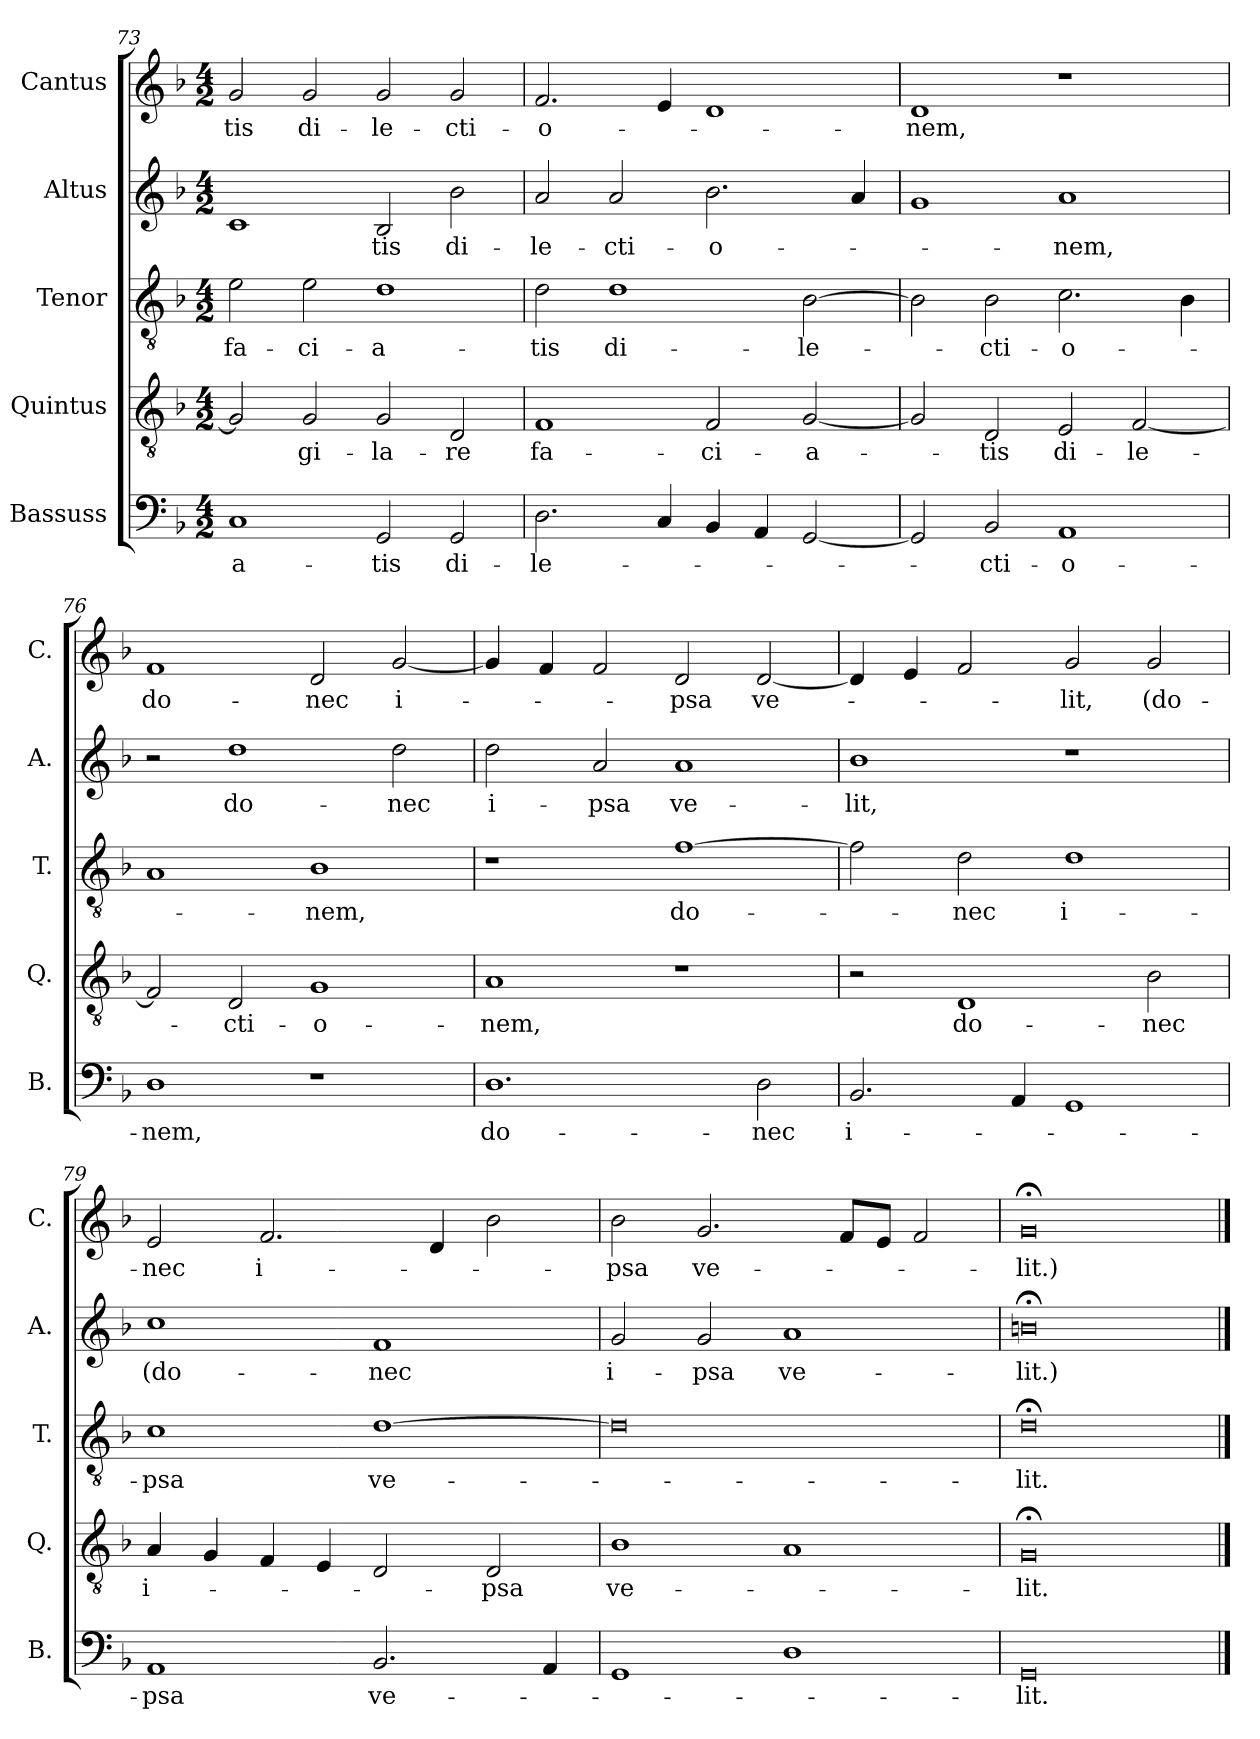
**kern	**text	**kern	**text	**kern	**text	**kern	**text	**kern	**text
*part5	*part5	*part4	*part4	*part3	*part3	*part2	*part2	*part1	*part1
*staff5	*staff5	*staff4	*staff4	*staff3	*staff3	*staff2	*staff2	*staff1	*staff1
*I"Bassuss	*	*I"Quintus	*	*I"Tenor	*	*I"Altus	*	*I"Cantus	*
*I'B.	*	*I'Q.	*	*I'T.	*	*I'A.	*	*I'C.	*
*clefF4	*	*clefGv2	*	*clefGv2	*	*clefG2	*	*clefG2	*
*k[b-]	*	*k[b-]	*	*k[b-]	*	*k[b-]	*	*k[b-]	*
*F:	*	*F:	*	*F:	*	*F:	*	*F:	*
*M4/2	*	*M4/2	*	*M4/2	*	*M4/2	*	*M4/2	*
=73	=73	=73	=73	=73	=73	=73	=73	=73	=73
1C	a-	2G/]	.	2e\	fa-	1c	.	2g/	-tis
.	.	2G/	gi­-	2e\	ci­-	.	.	2g/	di-
2GG/	tis	2G/	la­-	1d	a­-	2B-/	tis	2g/	le-
2GG/	di-	2D/	re	.	.	2b-\	di-	2g/	cti­-
=74	=74	=74	=74	=74	=74	=74	=74	=74	=74
2.D\	le­-	1F	fa-	2d\	tis	2a/	le­-	2.f/	o-
.	.	.	.	1d	di-	2a/	cti­-	.	.
4C/	.	.	.	.	.	.	.	4e/	.
4BB-/	.	2F/	ci-	.	.	2.b-\	o-	1d	.
4AA/	.	.	.	.	.	.	.	.	.
[2GG/	.	[2G/	a-	[2B-\	le­-	.	.	.	.
.	.	.	.	.	.	4a/	.	.	.
=75	=75	=75	=75	=75	=75	=75	=75	=75	=75
2GG/]	.	2G/]	.	2B-\]	.	1g	.	1d	nem,
2BB-/	cti­-	2D/	tis	2B-\	cti­-	.	.	.	.
1AA	o-	2E/	di-	2.c\	o-	1a	nem,	1r	.
.	.	[2F/	le­-	.	.	.	.	.	.
.	.	.	.	4B-\	.	.	.	.	.
=76	=76	=76	=76	=76	=76	=76	=76	=76	=76
1D	nem,	2F/]	.	1A	.	2r	.	1f	do-
.	.	2D/	cti­-	.	.	1dd	do­-	.	.
1r	.	1G	o-	1B-	nem,	.	.	2d/	nec
.	.	.	.	.	.	2dd\	nec	[2g/	i-
=77	=77	=77	=77	=77	=77	=77	=77	=77	=77
1.D	do­-	1A	-nem,	1r	.	2dd\	i-	4g/]	.
.	.	.	.	.	.	.	.	4f/	.
.	.	.	.	.	.	2a/	psa	2f/	.
.	.	1r	.	[1f	do-	1a	ve-	2d/	psa
2D\	nec	.	.	.	.	.	.	[2d/	ve­-
=78	=78	=78	=78	=78	=78	=78	=78	=78	=78
2.BB-/	i­-	2r	.	2f\]	.	1b-	lit,	4d/]	.
.	.	.	.	.	.	.	.	4e/	.
.	.	1D	do­-	2d\	nec	.	.	2f/	.
4AA/	.	.	.	.	.	.	.	.	.
1GG	.	.	.	1d	i­-	1r	.	2g/	lit,
.	.	2B-\	nec	.	.	.	.	2g/	(do-
=79	=79	=79	=79	=79	=79	=79	=79	=79	=79
1AA	psa	4A/	i­-	1c	psa	1cc	(do­-	2e/	nec
.	.	4G/	.	.	.	.	.	.	.
.	.	4F/	.	.	.	.	.	2.f/	i­-
.	.	4E/	.	.	.	.	.	.	.
2.BB-/	ve-	2D/	.	[1d	ve-	1f	nec	.	.
.	.	.	.	.	.	.	.	4d/	.
.	.	2D/	psa	.	.	.	.	2b-\	.
4AA/	.	.	.	.	.	.	.	.	.
=80	=80	=80	=80	=80	=80	=80	=80	=80	=80
1GG	.	1B-	ve-	0d]	.	2g/	i­-	2b-\	psa
.	.	.	.	.	.	2g/	psa	2.g/	ve-
1D	.	1A	.	.	.	1a	ve­-	.	.
.	.	.	.	.	.	.	.	8f/L	.
.	.	.	.	.	.	.	.	8e/J	.
.	.	.	.	.	.	.	.	2f/	.
=81	=81	=81	=81	=81	=81	=81	=81	=81	=81
0GG	lit.	0G;<	lit.	0d;<	lit.	0bn;<	lit.)	0g;<	lit.)
==	==	==	==	==	==	==	==	==	==
*-	*-	*-	*-	*-	*-	*-	*-	*-	*-
